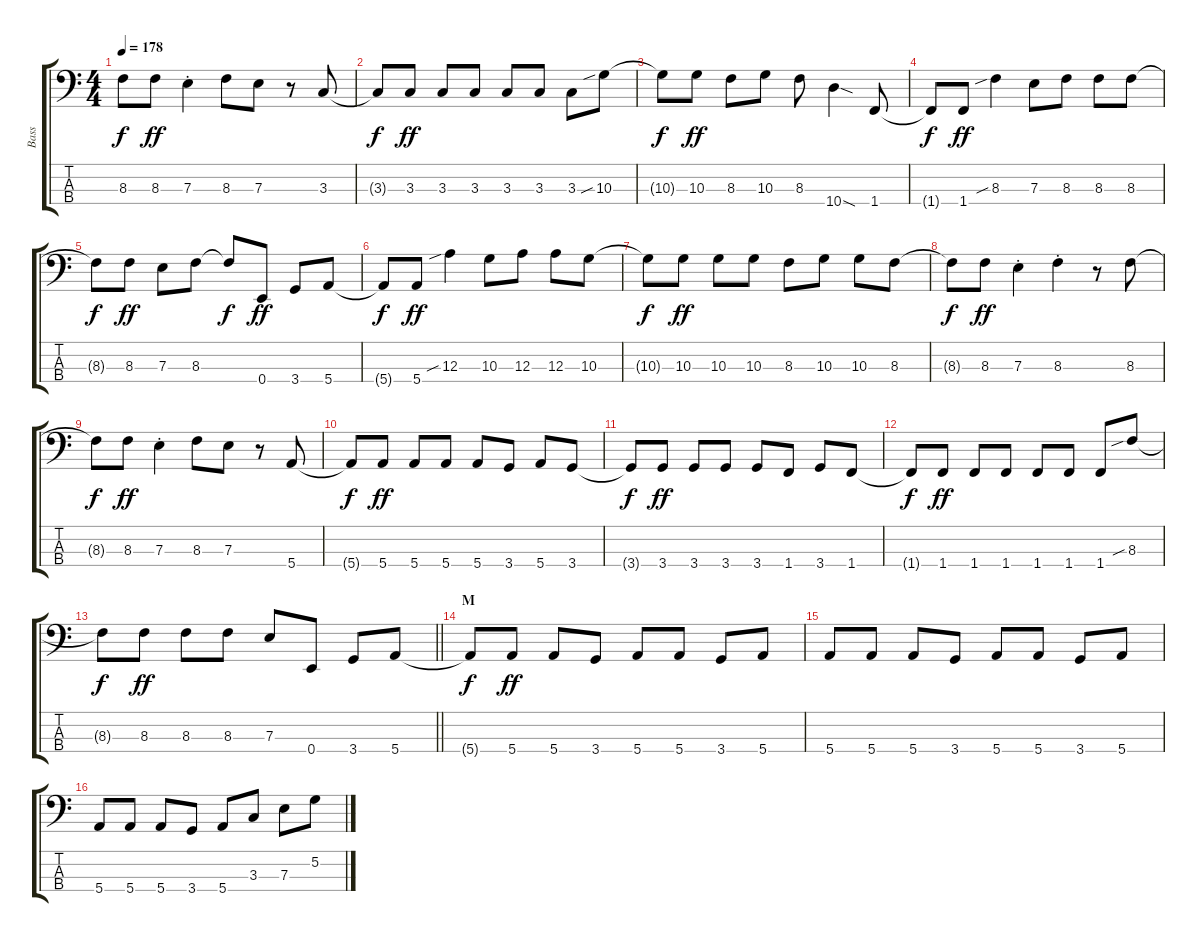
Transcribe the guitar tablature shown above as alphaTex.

\track ("Bass" "Bass") {instrument electricbasspick}
\staff {score tabs}
\tuning (G2 D2 A1 E1) {hide}
\ts (4 4)
\tempo 178
\clef f4
\ks c
8.3{t}.8{dy f} 8.3.8{dy ff} 7.3{st}.4 8.3.8 7.3.8 r.8 3.3.8 |
3.3{t}.8{dy f} 3.3.8{dy ff} 3.3.8 3.3.8 3.3.8 3.3.8 3.3.8 10.3{sib}.8 |
10.3{t}.8{dy f} 10.3.8{dy ff} 8.3.8 10.3.8 8.3.8 10.4{sod}.4 1.4.8 |
1.4{t}.8{dy f} 1.4.8{dy ff} 8.3{sib}.4 7.3.8 8.3.8 8.3.8 8.3.8 |
8.3{t}.8{dy f} 8.3.8{dy ff} 7.3.8 8.3.8 8.3{t}.8{dy f} 0.4.8{dy ff} 3.4.8 5.4.8 |
5.4{t}.8{dy f} 5.4.8{dy ff} 12.3{sib}.4 10.3.8 12.3.8 12.3.8 10.3.8 |
10.3{t}.8{dy f} 10.3.8{dy ff} 10.3.8 10.3.8 8.3.8 10.3.8 10.3.8 8.3.8 |
8.3{t}.8{dy f} 8.3.8{dy ff} 7.3{st}.4 8.3{st}.4 r.8 8.3.8 |
8.3{t}.8{dy f} 8.3.8{dy ff} 7.3{st}.4 8.3.8 7.3.8 r.8 5.4.8 |
5.4{t}.8{dy f} 5.4.8{dy ff} 5.4.8 5.4.8 5.4.8 3.4.8 5.4.8 3.4.8 |
3.4{t}.8{dy f} 3.4.8{dy ff} 3.4.8 3.4.8 3.4.8 1.4.8 3.4.8 1.4.8 |
1.4{t}.8{dy f} 1.4.8{dy ff} 1.4.8 1.4.8 1.4.8 1.4.8 1.4.8 8.3{sib}.8 |
\barLineRight lightlight
8.3{t}.8{dy f} 8.3.8{dy ff} 8.3.8 8.3.8 7.3.8 0.4.8 3.4.8 5.4.8 |
\section ("" "M")
5.4{t}.8{dy f} 5.4.8{dy ff} 5.4.8 3.4.8 5.4.8 5.4.8 3.4.8 5.4.8 |
5.4.8 5.4.8 5.4.8 3.4.8 5.4.8 5.4.8 3.4.8 5.4.8 |
5.4.8 5.4.8 5.4.8 3.4.8 5.4.8 3.3.8 7.3.8 5.2.8
